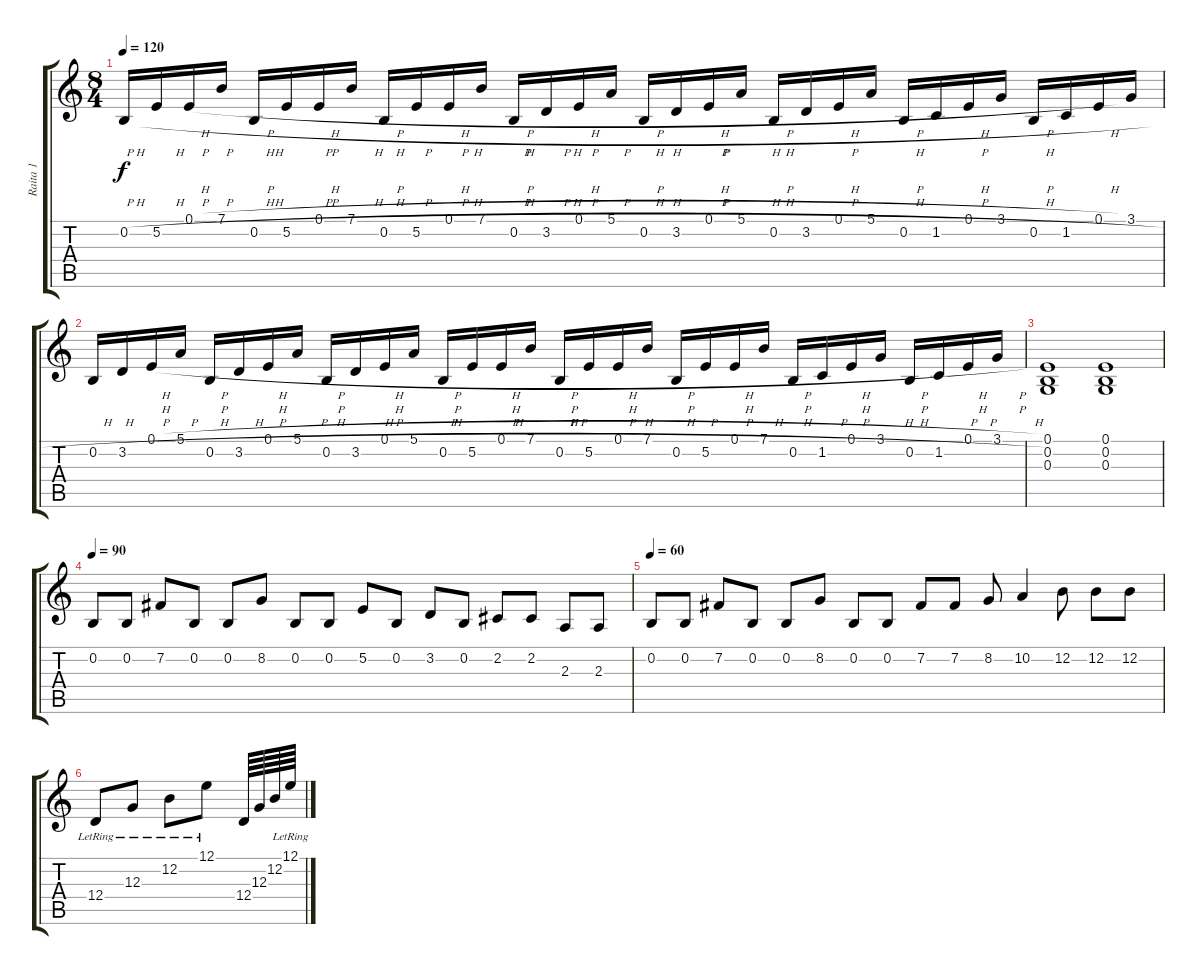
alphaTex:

\track ("Raita 1" "Raita 1") {instrument violin}
\staff {score tabs}
\tuning (E4 B3 G3 D3 A2 E2) {hide}
\ts (8 4)
\tempo 120
\clef g2
\ks c
0.2{h}.16{dy f} 5.2{h}.16 0.1{h}.16 7.1{h}.16 0.2{h}.16 5.2{h}.16 0.1{h}.16 7.1{h}.16 0.2{h}.16 5.2{h}.16 0.1{h}.16 7.1{h}.16 0.2{h}.16 3.2{h}.16 0.1{h}.16 5.1{h}.16 0.2{h}.16 3.2{h}.16 0.1{h}.16 5.1{h}.16 0.2{h}.16 3.2{h}.16 0.1{h}.16 5.1{h}.16 0.2{h}.16 1.2{h}.16 0.1{h}.16 3.1{h}.16 0.2{h}.16 1.2{h}.16 0.1{h}.16 3.1.16 |
0.2{h}.16 3.2{h}.16 0.1{h}.16 5.1{h}.16 0.2{h}.16 3.2{h}.16 0.1{h}.16 5.1{h}.16 0.2{h}.16 3.2{h}.16 0.1{h}.16 5.1{h}.16 0.2{h}.16 5.2{h}.16 0.1{h}.16 7.1{h}.16 0.2{h}.16 5.2{h}.16 0.1{h}.16 7.1{h}.16 0.2{h}.16 5.2{h}.16 0.1{h}.16 7.1{h}.16 0.2{h}.16 1.2{h}.16 0.1{h}.16 3.1{h}.16 0.2{h}.16 1.2{h}.16 0.1{h}.16 3.1{h}.16 |
(0.1 0.2 0.3).1 (0.1 0.2 0.3).1 |
\tempo 90
0.2.8 0.2.8 7.2.8 0.2.8 0.2.8 8.2.8 0.2.8 0.2.8 5.2.8 0.2.8 3.2.8 0.2.8 2.2.8 2.2.8 2.3.8 2.3.8 |
\tempo 60
0.2.8 0.2.8 7.2.8 0.2.8 0.2.8 8.2.8 0.2.8 0.2.8 7.2.8 7.2.8 8.2.8 10.2.4 12.2.8 12.2.8 12.2.8 |
12.4{lr}.8 12.3{lr}.8 12.2{lr}.8 12.1{lr}.8 12.4.64 12.3.64 12.2.64 12.1{lr}.64
